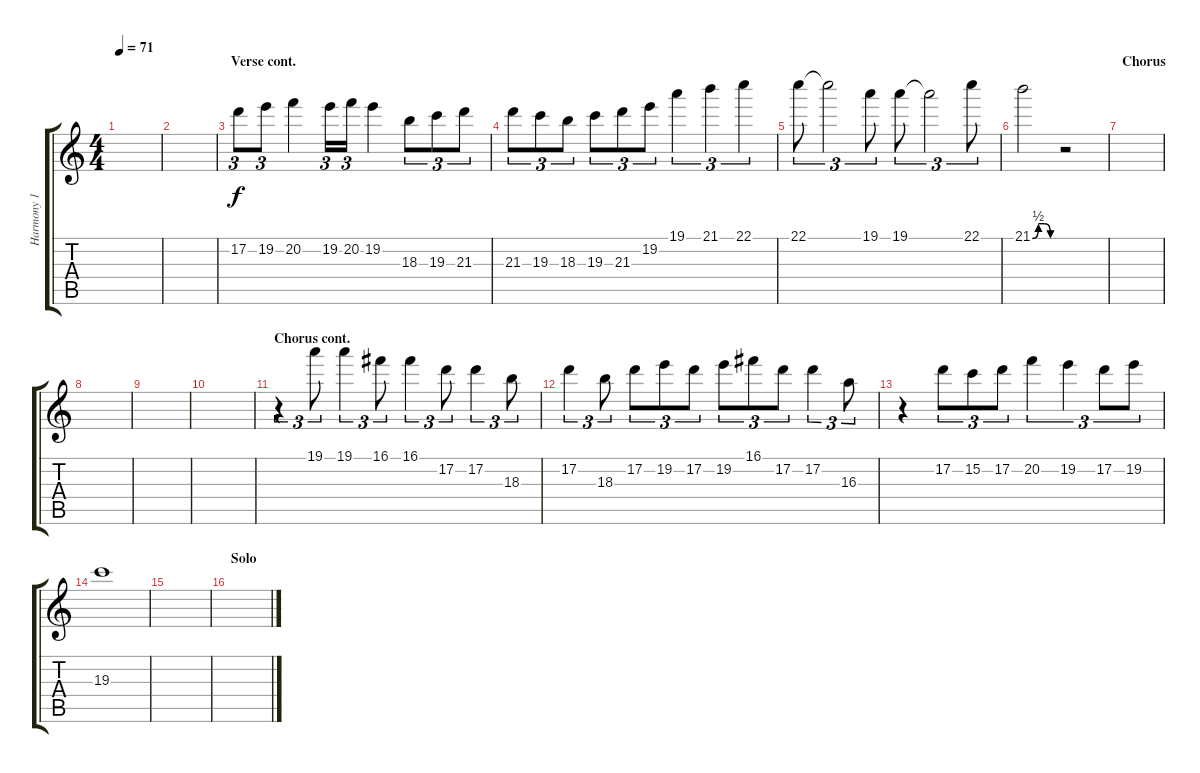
\track ("Harmony 1" "Harmony 1") {instrument distortionguitar}
\staff {score tabs}
\tuning (D4 A3 F3 C3 G2 C2) {hide}
\ts (4 4)
\tempo 71
\clef g2
\ks c
|
|
\section ("" "Verse cont.")
17.2.8{tu (3 2)} 19.2.8{tu (3 2)} 20.2.4 19.2.16{tu (3 2)} 20.2.16{tu (3 2)} 19.2.4 18.3.8{tu (3 2)} 19.3.8{tu (3 2)} 21.3.8{tu (3 2)} |
21.3.8{tu (3 2)} 19.3.8{tu (3 2)} 18.3.8{tu (3 2)} 19.3.8{tu (3 2)} 21.3.8{tu (3 2)} 19.2.8{tu (3 2)} 19.1.4{tu (3 2)} 21.1.4{tu (3 2)} 22.1.4{tu (3 2)} |
22.1.8{tu (3 2)} 22.1{t}.2{tu (3 2)} 19.1.8{tu (3 2)} 19.1.8{tu (3 2)} 19.1{t}.2{tu (3 2)} 22.1.8{tu (3 2)} |
21.1{be (custom 0 0 15 2 30 2 45 0 60 0)}.2 r.2 |
\section ("" "Chorus")
|
|
|
|
\section ("" "Chorus cont.")
r.4{tu (3 2)} 19.1.8{tu (3 2)} 19.1.4{tu (3 2)} 16.1.8{tu (3 2)} 16.1.4{tu (3 2)} 17.2.8{tu (3 2)} 17.2.4{tu (3 2)} 18.3.8{tu (3 2)} |
17.2.4{tu (3 2)} 18.3.8{tu (3 2)} 17.2.8{tu (3 2)} 19.2.8{tu (3 2)} 17.2.8{tu (3 2)} 19.2.8{tu (3 2)} 16.1.8{tu (3 2)} 17.2.8{tu (3 2)} 17.2.4{tu (3 2)} 16.3.8{tu (3 2)} |
r.4 17.2.8{tu (3 2)} 15.2.8{tu (3 2)} 17.2.8{tu (3 2)} 20.2.4{tu (3 2)} 19.2.4{tu (3 2)} 17.2.8{tu (3 2)} 19.2.8{tu (3 2)} |
19.3.1 |
|
\section ("" "Solo")
